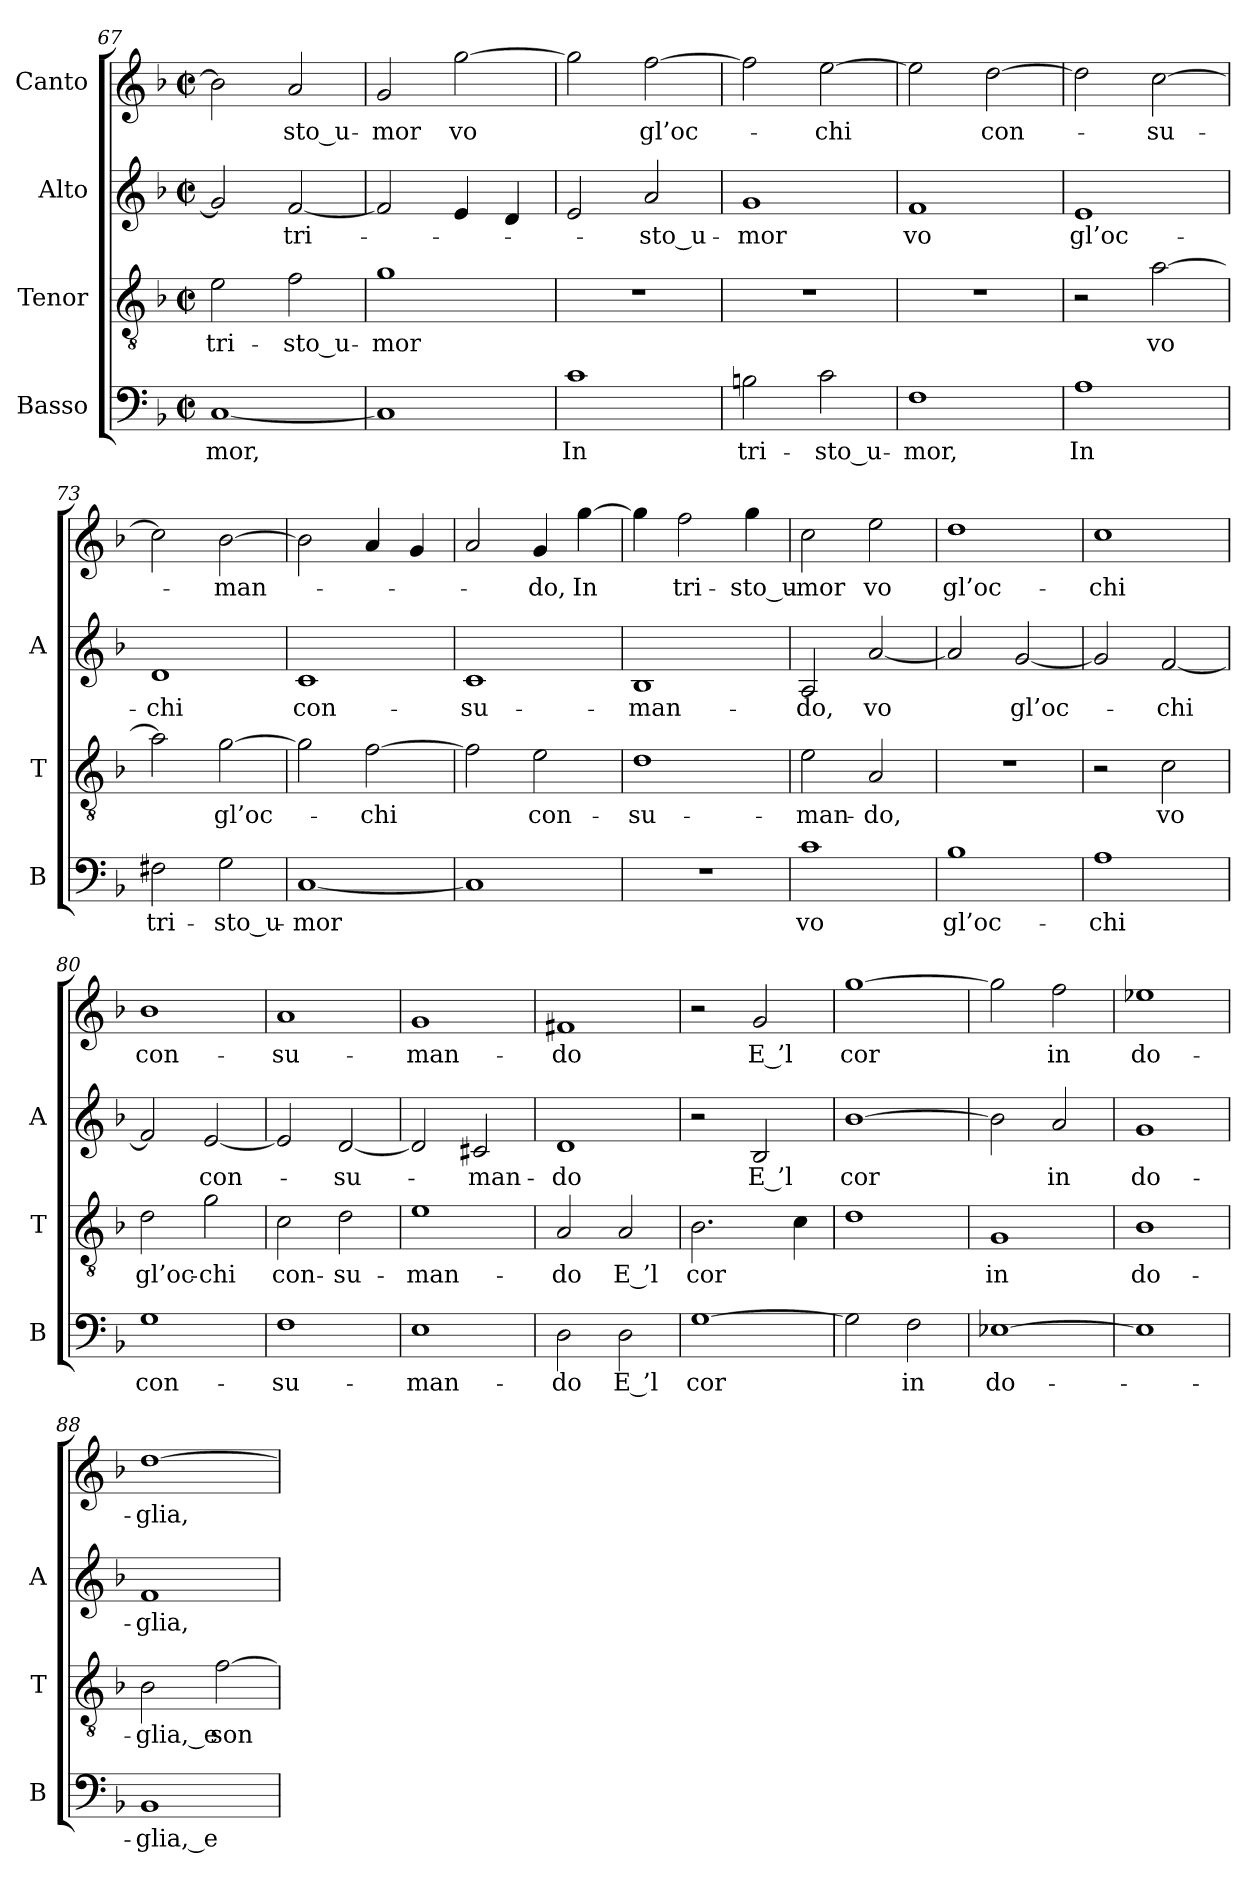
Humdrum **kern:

**kern	**text	**kern	**text	**kern	**text	**kern	**text
*part4	*part4	*part3	*part3	*part2	*part2	*part1	*part1
*staff4	*staff4	*staff3	*staff3	*staff2	*staff2	*staff1	*staff1
*I"Basso	*	*I"Tenor	*	*I"Alto	*	*I"Canto	*
*I'B	*	*I'T	*	*I'A	*	*	*
*clefF4	*	*clefGv2	*	*clefG2	*	*clefG2	*
*k[b-]	*	*k[b-]	*	*k[b-]	*	*k[b-]	*
*F:	*	*F:	*	*F:	*	*F:	*
*M2/2	*	*M2/2	*	*M2/2	*	*M2/2	*
*met(c|)	*	*met(c|)	*	*met(c|)	*	*met(c|)	*
=67	=67	=67	=67	=67	=67	=67	=67
[1C	-mor,	2e	tri-	2g]	.	2b-]	.
.	.	2f	sto_u-	[2f	tri-	2a	sto_u-
=68	=68	=68	=68	=68	=68	=68	=68
1C]	.	1g	-mor	2f]	.	2g	-mor
.	.	.	.	4e	.	[2gg	-vo
.	.	.	.	4d	.	.	.
=69	=69	=69	=69	=69	=69	=69	=69
1c	-In	1r	.	2e	.	2gg]	.
.	.	.	.	2a	sto_u-	[2ff	gl’oc-
=70	=70	=70	=70	=70	=70	=70	=70
2Bn	tri-	1r	.	1g	-mor	2ff]	.
2c	sto_u-	.	.	.	.	[2ee	-chi
=71	=71	=71	=71	=71	=71	=71	=71
1F	-mor,	1r	.	1f	-vo	2ee]	.
.	.	.	.	.	.	[2dd	con-
=72	=72	=72	=72	=72	=72	=72	=72
1A	-In	2r	.	1e	gl’oc-	2dd]	.
.	.	[2a	-vo	.	.	[2cc	su-
=73	=73	=73	=73	=73	=73	=73	=73
2F#X	tri-	2a]	.	1d	-chi	2cc]	.
2G	sto_u-	[2g	gl’oc-	.	.	[2b-	man-
=74	=74	=74	=74	=74	=74	=74	=74
[1C	-mor	2g]	.	1c	con-	2b-]	.
.	.	[2f	-chi	.	.	4a	.
.	.	.	.	.	.	4g	.
!!LO:PB:g=z
=75	=75	=75	=75	=75	=75	=75	=75
1C]	.	2f]	.	1c	su-	2a	.
.	.	2e	con-	.	.	4g	-do,
.	.	.	.	.	.	[4gg	-In
=76	=76	=76	=76	=76	=76	=76	=76
1r	.	1d	su-	1B-	man-	4gg]	.
.	.	.	.	.	.	2ff	tri-
.	.	.	.	.	.	4gg	sto_u-
=77	=77	=77	=77	=77	=77	=77	=77
1c	-vo	2e	man-	2A	-do,	2cc	-mor
.	.	2A	-do,	[2a	-vo	2ee	-vo
=78	=78	=78	=78	=78	=78	=78	=78
1B-	gl’oc-	1r	.	2a]	.	1dd	gl’oc-
.	.	.	.	[2g	gl’oc-	.	.
=79	=79	=79	=79	=79	=79	=79	=79
1A	-chi	2r	.	2g]	.	1cc	-chi
.	.	2c	-vo	[2f	-chi	.	.
=80	=80	=80	=80	=80	=80	=80	=80
1G	con-	2d	gl’oc-	2f]	.	1b-	con-
.	.	2g	-chi	[2e	con-	.	.
=81	=81	=81	=81	=81	=81	=81	=81
1F	su-	2c	con-	2e]	.	1a	su-
.	.	2d	su-	[2d	su-	.	.
=82	=82	=82	=82	=82	=82	=82	=82
1E	man-	1e	man-	2d]	.	1g	man-
.	.	.	.	2c#X	man-	.	.
=83	=83	=83	=83	=83	=83	=83	=83
2D	-do	2A	-do	1d	-do	1f#X	-do
2D	-E ’l	2A	-E ’l	.	.	.	.
=84	=84	=84	=84	=84	=84	=84	=84
[1G	-cor	2.B-	-cor	2r	.	2r	.
.	.	.	.	2B-	-E ’l	2g	-E ’l
.	.	4c	.	.	.	.	.
=85	=85	=85	=85	=85	=85	=85	=85
2G]	.	1d	.	[1b-	-cor	[1gg	-cor
2F	-in	.	.	.	.	.	.
=86	=86	=86	=86	=86	=86	=86	=86
[1E-X	do-	1G	-in	2b-]	.	2gg]	.
.	.	.	.	2a	-in	2ff	-in
=87	=87	=87	=87	=87	=87	=87	=87
1E-]	.	1B-	do-	1g	do-	1ee-X	do-
=88	=88	=88	=88	=88	=88	=88	=88
1BB-	-glia,_e	2B-	-glia,_e	1f	-glia,	[1dd	-glia,
.	.	[2f	-son	.	.	.	.
=	=	=	=	=	=	=	=
*-	*-	*-	*-	*-	*-	*-	*-
